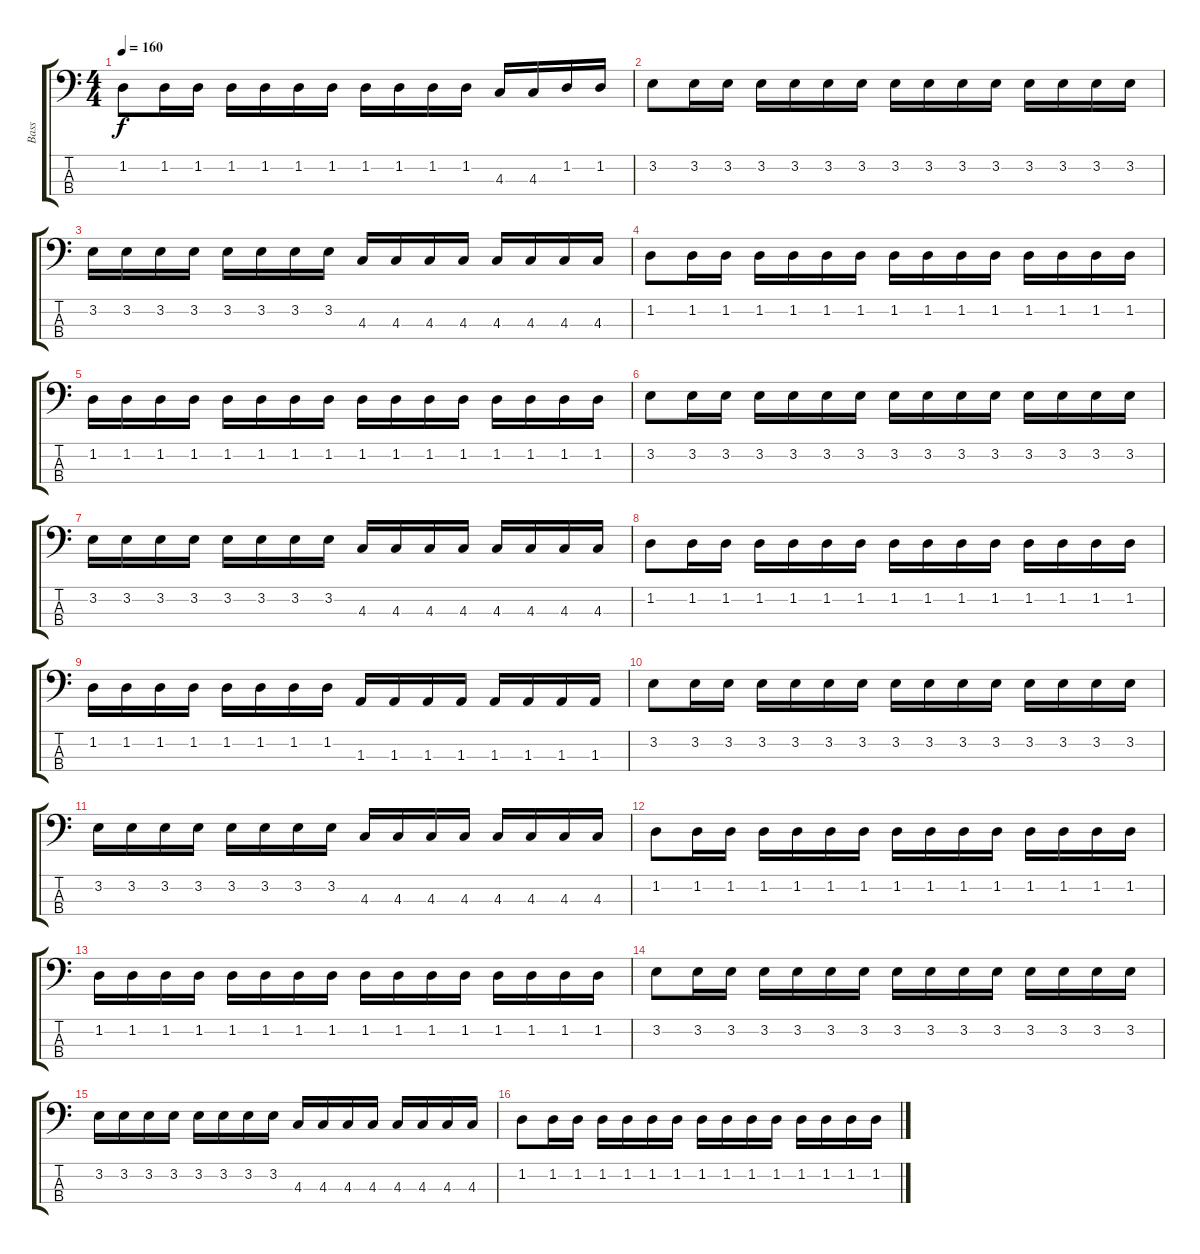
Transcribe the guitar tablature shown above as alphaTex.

\track ("Bass" "Bass") {instrument electricbasspick}
\staff {score tabs}
\tuning (Gb2 Db2 Ab1 Eb1) {hide}
\ts (4 4)
\tempo 160
\clef f4
\ks c
1.2.8{dy f} 1.2.16 1.2.16 1.2.16 1.2.16 1.2.16 1.2.16 1.2.16 1.2.16 1.2.16 1.2.16 4.3.16 4.3.16 1.2.16 1.2.16 |
3.2.8 3.2.16 3.2.16 3.2.16 3.2.16 3.2.16 3.2.16 3.2.16 3.2.16 3.2.16 3.2.16 3.2.16 3.2.16 3.2.16 3.2.16 |
3.2.16 3.2.16 3.2.16 3.2.16 3.2.16 3.2.16 3.2.16 3.2.16 4.3.16 4.3.16 4.3.16 4.3.16 4.3.16 4.3.16 4.3.16 4.3.16 |
1.2.8 1.2.16 1.2.16 1.2.16 1.2.16 1.2.16 1.2.16 1.2.16 1.2.16 1.2.16 1.2.16 1.2.16 1.2.16 1.2.16 1.2.16 |
1.2.16 1.2.16 1.2.16 1.2.16 1.2.16 1.2.16 1.2.16 1.2.16 1.2.16 1.2.16 1.2.16 1.2.16 1.2.16 1.2.16 1.2.16 1.2.16 |
3.2.8 3.2.16 3.2.16 3.2.16 3.2.16 3.2.16 3.2.16 3.2.16 3.2.16 3.2.16 3.2.16 3.2.16 3.2.16 3.2.16 3.2.16 |
3.2.16 3.2.16 3.2.16 3.2.16 3.2.16 3.2.16 3.2.16 3.2.16 4.3.16 4.3.16 4.3.16 4.3.16 4.3.16 4.3.16 4.3.16 4.3.16 |
1.2.8 1.2.16 1.2.16 1.2.16 1.2.16 1.2.16 1.2.16 1.2.16 1.2.16 1.2.16 1.2.16 1.2.16 1.2.16 1.2.16 1.2.16 |
1.2.16 1.2.16 1.2.16 1.2.16 1.2.16 1.2.16 1.2.16 1.2.16 1.3.16 1.3.16 1.3.16 1.3.16 1.3.16 1.3.16 1.3.16 1.3.16 |
3.2.8 3.2.16 3.2.16 3.2.16 3.2.16 3.2.16 3.2.16 3.2.16 3.2.16 3.2.16 3.2.16 3.2.16 3.2.16 3.2.16 3.2.16 |
3.2.16 3.2.16 3.2.16 3.2.16 3.2.16 3.2.16 3.2.16 3.2.16 4.3.16 4.3.16 4.3.16 4.3.16 4.3.16 4.3.16 4.3.16 4.3.16 |
1.2.8 1.2.16 1.2.16 1.2.16 1.2.16 1.2.16 1.2.16 1.2.16 1.2.16 1.2.16 1.2.16 1.2.16 1.2.16 1.2.16 1.2.16 |
1.2.16 1.2.16 1.2.16 1.2.16 1.2.16 1.2.16 1.2.16 1.2.16 1.2.16 1.2.16 1.2.16 1.2.16 1.2.16 1.2.16 1.2.16 1.2.16 |
3.2.8 3.2.16 3.2.16 3.2.16 3.2.16 3.2.16 3.2.16 3.2.16 3.2.16 3.2.16 3.2.16 3.2.16 3.2.16 3.2.16 3.2.16 |
3.2.16 3.2.16 3.2.16 3.2.16 3.2.16 3.2.16 3.2.16 3.2.16 4.3.16 4.3.16 4.3.16 4.3.16 4.3.16 4.3.16 4.3.16 4.3.16 |
1.2.8 1.2.16 1.2.16 1.2.16 1.2.16 1.2.16 1.2.16 1.2.16 1.2.16 1.2.16 1.2.16 1.2.16 1.2.16 1.2.16 1.2.16
